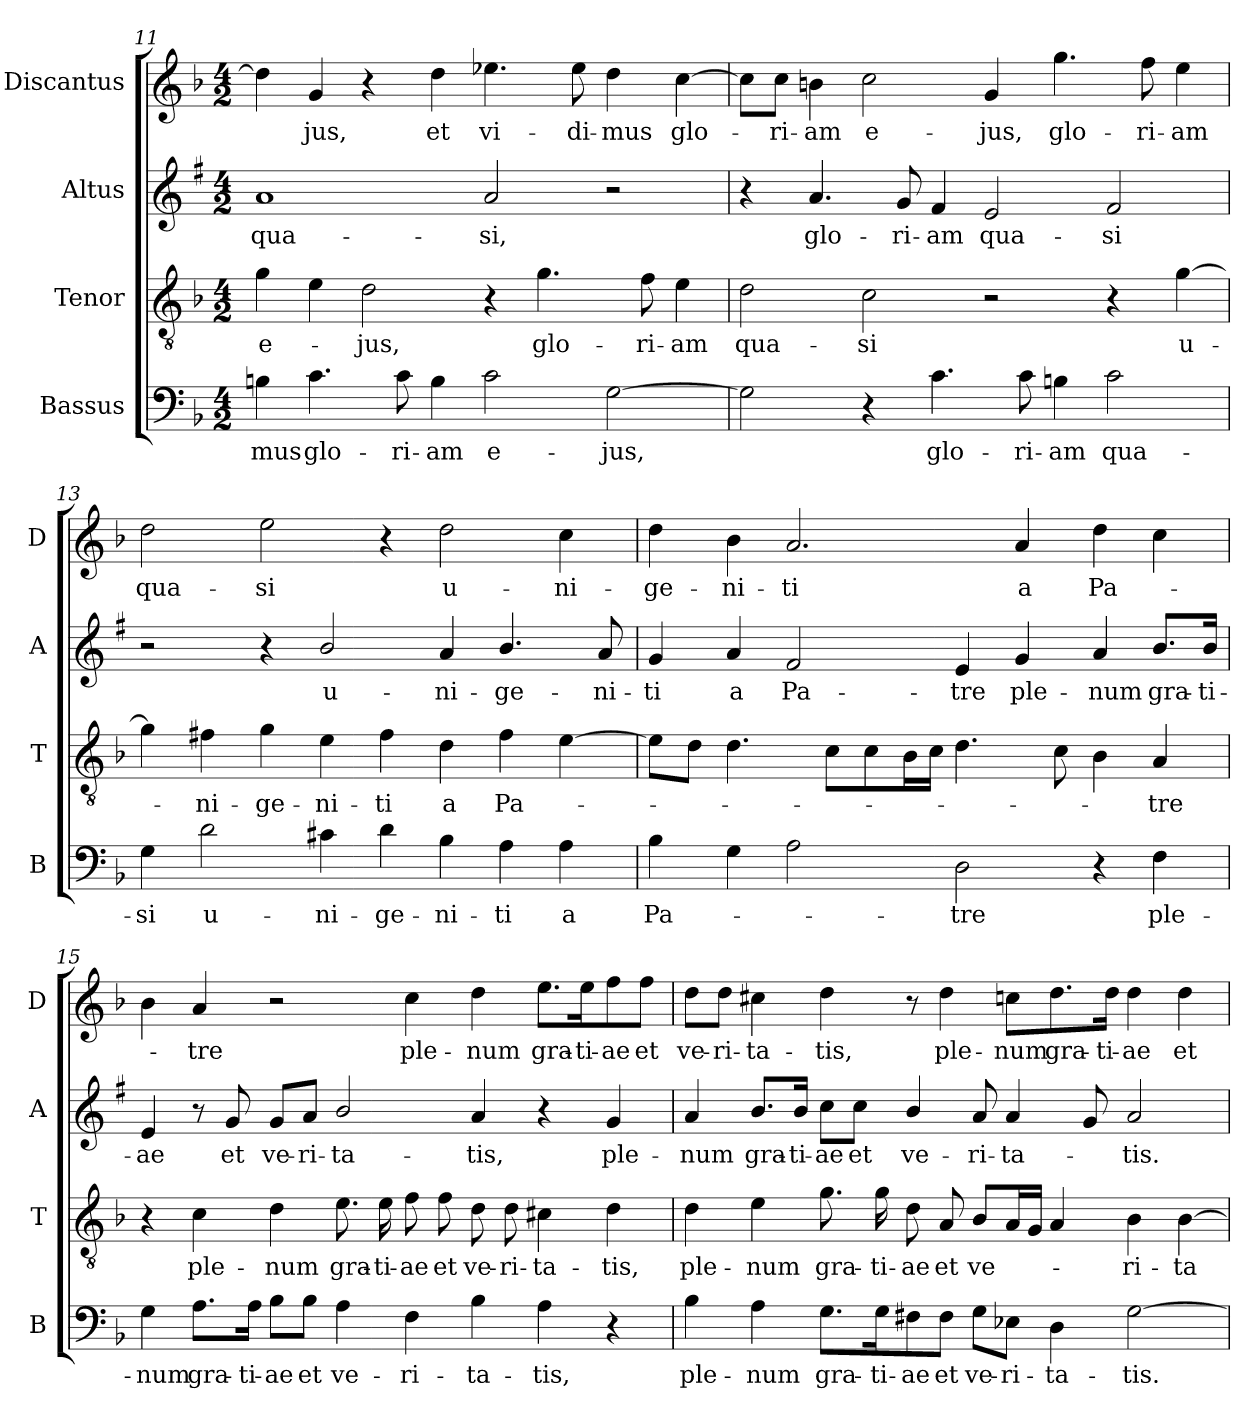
**kern	**text	**kern	**text	**kern	**text	**kern	**text
*part4	*part4	*part3	*part3	*part2	*part2	*part1	*part1
*staff4	*staff4	*staff3	*staff3	*staff2	*staff2	*staff1	*staff1
*I"Bassus	*	*I"Tenor	*	*I"Altus	*	*I"Discantus	*
*I'B	*	*I'T	*	*I'A	*	*I'D	*
*clefF4	*	*clefGv2	*	*clefG2	*	*clefG2	*
*	*	*	*	*ITrd1c2	*	*	*
*k[b-]	*	*k[b-]	*	*k[b-]	*	*k[b-]	*
*F:	*	*F:	*	*F:	*	*F:	*
*M4/2	*	*M4/2	*	*M4/2	*	*M4/2	*
=11	=11	=11	=11	=11	=11	=11	=11
!	!LO:LY:b	!	!LO:LY:b	!	!LO:LY:b	!	!
4Bn\	-mus	4g\	e-	1g	qua-	4dd\]	.
!	!LO:LY:b	!	!	!	!	!	!LO:LY:b
4.c\	glo-	4e\	.	.	.	4g/	-jus,
!	!	!	!LO:LY:b	!	!	!	!
.	.	2d\	-jus,	.	.	4r	.
!	!LO:LY:b	!	!	!	!	!	!
8c\	-ri-	.	.	.	.	.	.
!	!LO:LY:b	!	!	!	!	!	!LO:LY:b
4B\	-am	.	.	.	.	4dd\	et
!	!LO:LY:b	!	!	!	!LO:LY:b	!	!LO:LY:b
2c\	e-	4r	.	2g/	-si,	4.ee-X\	vi-
!	!	!	!LO:LY:b	!	!	!	!
.	.	4.g\	glo-	.	.	.	.
!	!	!	!	!	!	!	!LO:LY:b
.	.	.	.	.	.	8ee-\	-di-
!	!LO:LY:b	!	!	!	!	!	!LO:LY:b
[2G\	-jus,	.	.	2r	.	4dd\	-mus
!	!	!	!LO:LY:b	!	!	!	!
.	.	8f\	-ri-	.	.	.	.
!	!	!	!LO:LY:b	!	!	!	!LO:LY:b
.	.	4e\	-am	.	.	[4cc\	glo-
=12	=12	=12	=12	=12	=12	=12	=12
!	!	!	!LO:LY:b	!	!	!	!
2G\]	.	2d\	qua-	4r	.	8cc\L]	.
!	!	!	!	!	!	!	!LO:LY:b
.	.	.	.	.	.	8cc\J	-ri-
!	!	!	!	!	!LO:LY:b	!	!LO:LY:b
.	.	.	.	4.g/	glo-	4bn\	-am
!	!	!	!LO:LY:b	!	!	!	!LO:LY:b
4r	.	2c\	-si	.	.	2cc\	e-
!	!	!	!	!	!LO:LY:b	!	!
.	.	.	.	8f/	-ri-	.	.
!	!LO:LY:b	!	!	!	!LO:LY:b	!	!
4.c\	glo-	.	.	4e/	-am	.	.
!	!	!	!	!	!LO:LY:b	!	!LO:LY:b
.	.	2r	.	2d/	qua-	4g/	-jus,
!	!LO:LY:b	!	!	!	!	!	!
8c\	-ri-	.	.	.	.	.	.
!	!LO:LY:b	!	!	!	!	!	!LO:LY:b
4Bn\	-am	.	.	.	.	4.gg\	glo-
!	!LO:LY:b	!	!	!	!LO:LY:b	!	!
2c\	qua-	4r	.	2e/	-si	.	.
!	!	!	!	!	!	!	!LO:LY:b
.	.	.	.	.	.	8ff\	-ri-
!	!	!	!LO:LY:b	!	!	!	!LO:LY:b
.	.	[4g\	u-	.	.	4ee\	-am
!!LO:LB:g=z
=13	=13	=13	=13	=13	=13	=13	=13
!	!LO:LY:b	!	!	!	!	!	!LO:LY:b
4G\	-si	4g\]	.	2r	.	2dd\	qua-
!	!LO:LY:b	!	!LO:LY:b	!	!	!	!
2d\	u-	4f#X\	-ni-	.	.	.	.
!	!	!	!LO:LY:b	!	!	!	!LO:LY:b
.	.	4g\	-ge-	4r	.	2ee\	-si
!	!LO:LY:b	!	!LO:LY:b	!	!LO:LY:b	!	!
4c#X\	-ni-	4e\	-ni-	2a/	u-	.	.
!	!LO:LY:b	!	!LO:LY:b	!	!	!	!
4d\	-ge-	4f#\	-ti	.	.	4r	.
!	!LO:LY:b	!	!LO:LY:b	!	!LO:LY:b	!	!LO:LY:b
4B-\	-ni-	4d\	a	4g/	-ni-	2dd\	u-
!	!LO:LY:b	!	!LO:LY:b	!	!LO:LY:b	!	!
4A\	-ti	4f#\	Pa-	4.a/	-ge-	.	.
!	!LO:LY:b	!	!	!	!	!	!LO:LY:b
4A\	a	[4e\	.	.	.	4cc\	-ni-
!	!	!	!	!	!LO:LY:b	!	!
.	.	.	.	8g/	-ni-	.	.
=14	=14	=14	=14	=14	=14	=14	=14
!	!LO:LY:b	!	!	!	!LO:LY:b	!	!LO:LY:b
4B-\	Pa-	8e\L]	.	4f/	-ti	4dd\	-ge-
.	.	8d\J	.	.	.	.	.
!	!	!	!	!	!LO:LY:b	!	!LO:LY:b
4G\	.	4.d\	.	4g/	a	4b-\	-ni-
!	!	!	!	!	!LO:LY:b	!	!LO:LY:b
2A\	.	.	.	2e/	Pa-	2.a/	-ti
.	.	8c\L	.	.	.	.	.
.	.	8c\	.	.	.	.	.
.	.	16B-\L	.	.	.	.	.
.	.	16c\JJ	.	.	.	.	.
!	!LO:LY:b	!	!	!	!LO:LY:b	!	!
2D\	-tre	4.d\	.	4d/	-tre	.	.
!	!	!	!	!	!LO:LY:b	!	!LO:LY:b
.	.	.	.	4f/	ple-	4a/	a
.	.	8c\	.	.	.	.	.
!	!	!	!	!	!LO:LY:b	!	!LO:LY:b
4r	.	4B-\	.	4g/	-num	4dd\	Pa-
!	!LO:LY:b	!	!LO:LY:b	!	!LO:LY:b	!	!
4F\	ple-	4A/	-tre	8.a/L	gra-	4cc\	.
!	!	!	!	!	!LO:LY:b	!	!
.	.	.	.	16a/Jk	-ti-	.	.
=15	=15	=15	=15	=15	=15	=15	=15
!	!LO:LY:b	!	!	!	!LO:LY:b	!	!
4G\	-num	4r	.	4d/	-ae	4b-\	.
!	!LO:LY:b	!	!LO:LY:b	!	!	!	!LO:LY:b
8.A\L	gra-	4c\	ple-	8r	.	4a/	-tre
!	!	!	!	!	!LO:LY:b	!	!
.	.	.	.	8f/	et	.	.
!	!LO:LY:b	!	!	!	!	!	!
16A\Jk	-ti-	.	.	.	.	.	.
!	!LO:LY:b	!	!LO:LY:b	!	!LO:LY:b	!	!
8B-\L	-ae	4d\	-num	8f/L	ve-	2r	.
!	!LO:LY:b	!	!	!	!LO:LY:b	!	!
8B-\J	et	.	.	8g/J	-ri-	.	.
!	!LO:LY:b	!	!LO:LY:b	!	!LO:LY:b	!	!
4A\	ve-	8.e\	gra-	2a/	-ta-	.	.
!	!	!	!LO:LY:b	!	!	!	!
.	.	16e\	-ti-	.	.	.	.
!	!LO:LY:b	!	!LO:LY:b	!	!	!	!LO:LY:b
4F\	-ri-	8f\	-ae	.	.	4cc\	ple-
!	!	!	!LO:LY:b	!	!	!	!
.	.	8f\	et	.	.	.	.
!	!LO:LY:b	!	!LO:LY:b	!	!LO:LY:b	!	!LO:LY:b
4B-\	-ta-	8d\	ve-	4g/	-tis,	4dd\	-num
!	!	!	!LO:LY:b	!	!	!	!
.	.	8d\	-ri-	.	.	.	.
!	!LO:LY:b	!	!LO:LY:b	!	!	!	!LO:LY:b
4A\	-tis,	4c#X\	-ta-	4r	.	8.ee\L	gra-
!	!	!	!	!	!	!	!LO:LY:b
.	.	.	.	.	.	16ee\K	-ti-
!	!	!	!LO:LY:b	!	!LO:LY:b	!	!LO:LY:b
4r	.	4d\	-tis,	4f/	ple-	8ff\	-ae
!	!	!	!	!	!	!	!LO:LY:b
.	.	.	.	.	.	8ff\J	et
!!LO:LB:g=z
=16	=16	=16	=16	=16	=16	=16	=16
!	!LO:LY:b	!	!LO:LY:b	!	!LO:LY:b	!	!LO:LY:b
4B-\	ple-	4d\	ple-	4g/	-num	8dd\L	ve-
!	!	!	!	!	!	!	!LO:LY:b
.	.	.	.	.	.	8dd\J	-ri-
!	!LO:LY:b	!	!LO:LY:b	!	!LO:LY:b	!	!LO:LY:b
4A\	-num	4e\	-num	8.a/L	gra-	4cc#X\	-ta-
!	!	!	!	!	!LO:LY:b	!	!
.	.	.	.	16a/Jk	-ti-	.	.
!	!LO:LY:b	!	!LO:LY:b	!	!LO:LY:b	!	!LO:LY:b
8.G\L	gra-	8.g\	gra-	8b-\L	-ae	4dd\	-tis,
!	!	!	!	!	!LO:LY:b	!	!
.	.	.	.	8b-\J	et	.	.
!	!LO:LY:b	!	!LO:LY:b	!	!	!	!
16G\K	-ti-	16g\	-ti-	.	.	.	.
!	!LO:LY:b	!	!LO:LY:b	!	!LO:LY:b	!	!
8F#X\	-ae	8d\	-ae	4a/	ve-	8r	.
!	!LO:LY:b	!	!LO:LY:b	!	!	!	!LO:LY:b
8F#\J	et	8A/	et	.	.	4dd\	ple-
!	!LO:LY:b	!	!LO:LY:b	!	!LO:LY:b	!	!
8G\L	ve-	8B-/L	ve-	8g/	-ri-	.	.
!	!LO:LY:b	!	!	!	!LO:LY:b	!	!LO:LY:b
8E-X\J	-ri-	16A/L	.	4g/	-ta-	8ccn\L	-num
.	.	16G/JJ	.	.	.	.	.
!	!LO:LY:b	!	!	!	!	!	!LO:LY:b
4D\	-ta-	4A/	.	.	.	8.dd\	gra-
.	.	.	.	8f/	.	.	.
!	!	!	!	!	!	!	!LO:LY:b
.	.	.	.	.	.	16dd\Jk	-ti-
!	!LO:LY:b	!	!LO:LY:b	!	!LO:LY:b	!	!LO:LY:b
[2G\	-tis.	4B-\	-ri-	2g/	-tis.	4dd\	-ae
!	!	!	!LO:LY:b	!	!	!	!LO:LY:b
.	.	[4B-\	-ta-	.	.	4dd\	et
=	=	=	=	=	=	=	=
*-	*-	*-	*-	*-	*-	*-	*-
